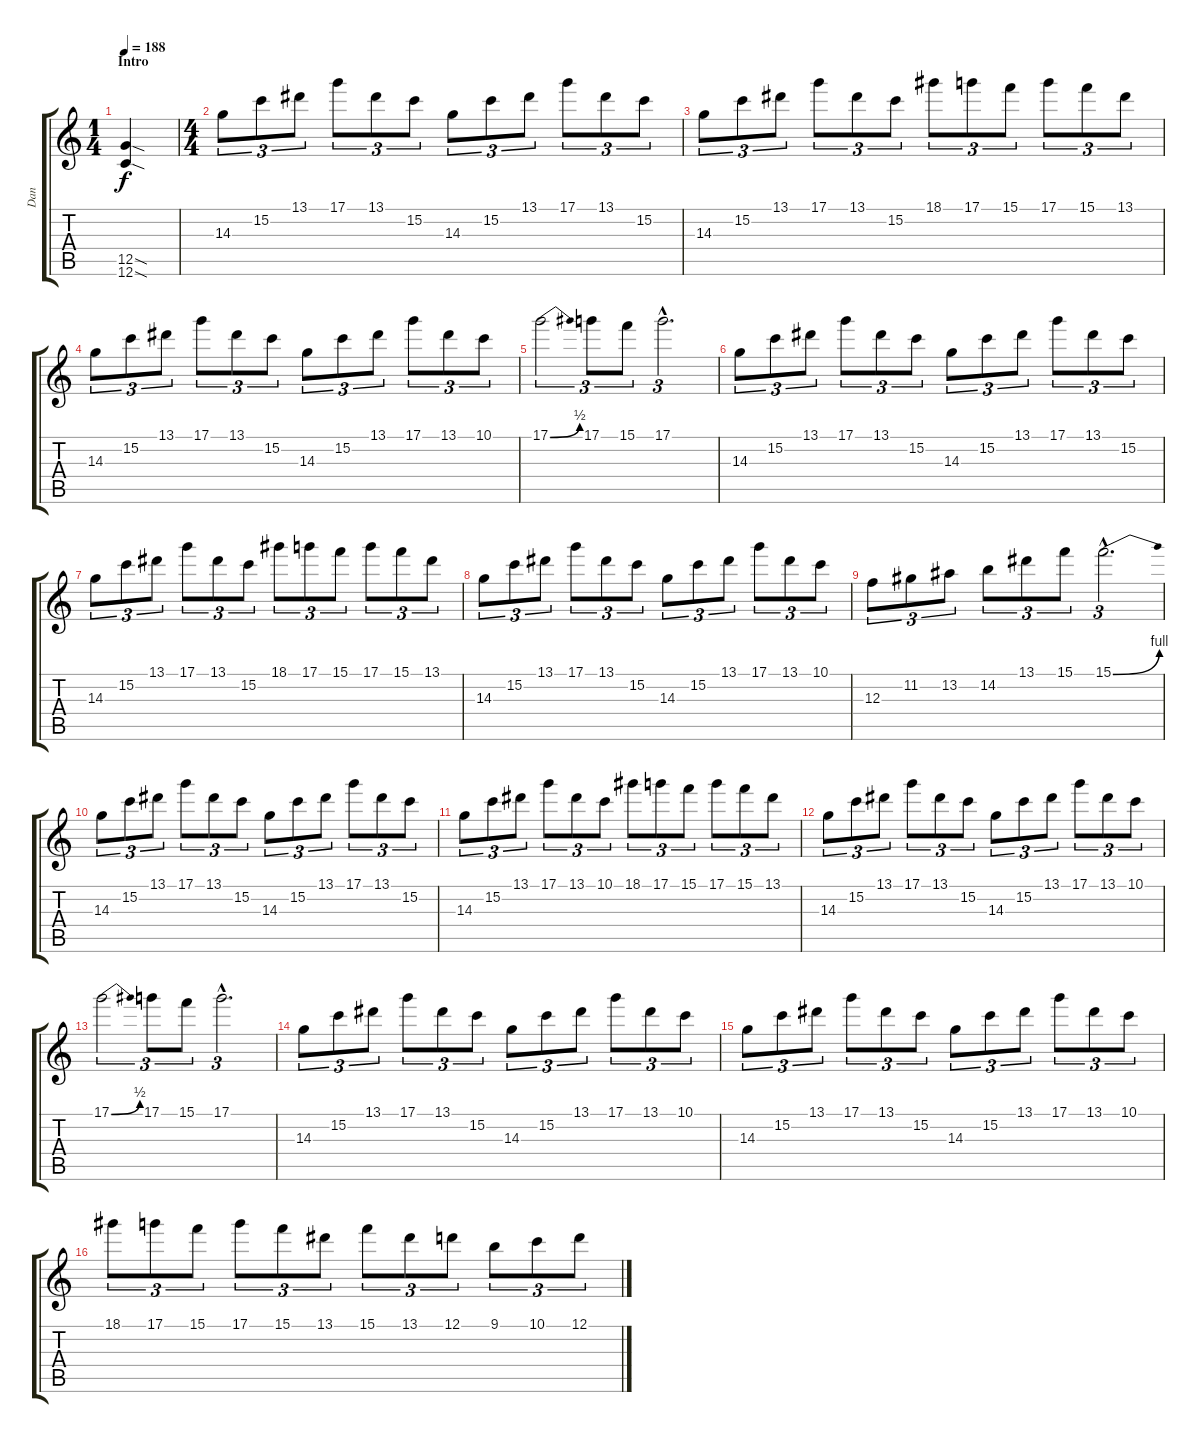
\track ("Dan" "Dan") {instrument distortionguitar}
\staff {score tabs}
\tuning (D4 A3 F3 C3 G2 C2) {hide}
\ts (1 4)
\section ("" "Intro")
\tempo 188
\clef g2
\ks c
(12.5{sod} 12.6{sod}).4{dy f instrument distortionguitar} |
\ts (4 4)
14.3.8{tu (3 2) volume 9} 15.2.8{tu (3 2)} 13.1.8{tu (3 2)} 17.1.8{tu (3 2)} 13.1.8{tu (3 2)} 15.2.8{tu (3 2)} 14.3.8{tu (3 2)} 15.2.8{tu (3 2)} 13.1.8{tu (3 2)} 17.1.8{tu (3 2)} 13.1.8{tu (3 2)} 15.2.8{tu (3 2)} |
14.3.8{tu (3 2)} 15.2.8{tu (3 2)} 13.1.8{tu (3 2)} 17.1.8{tu (3 2)} 13.1.8{tu (3 2)} 15.2.8{tu (3 2)} 18.1.8{tu (3 2)} 17.1.8{tu (3 2)} 15.1.8{tu (3 2)} 17.1.8{tu (3 2)} 15.1.8{tu (3 2)} 13.1.8{tu (3 2)} |
14.3.8{tu (3 2)} 15.2.8{tu (3 2)} 13.1.8{tu (3 2)} 17.1.8{tu (3 2)} 13.1.8{tu (3 2)} 15.2.8{tu (3 2)} 14.3.8{tu (3 2)} 15.2.8{tu (3 2)} 13.1.8{tu (3 2)} 17.1.8{tu (3 2)} 13.1.8{tu (3 2)} 10.1.8{tu (3 2)} |
17.1{be (bend 0 0 60 2)}.2{tu (3 2)} 17.1.8{tu (3 2)} 15.1.8{tu (3 2)} 17.1{hac}.2{d tu (3 2)} |
14.3.8{tu (3 2)} 15.2.8{tu (3 2)} 13.1.8{tu (3 2)} 17.1.8{tu (3 2)} 13.1.8{tu (3 2)} 15.2.8{tu (3 2)} 14.3.8{tu (3 2)} 15.2.8{tu (3 2)} 13.1.8{tu (3 2)} 17.1.8{tu (3 2)} 13.1.8{tu (3 2)} 15.2.8{tu (3 2)} |
14.3.8{tu (3 2)} 15.2.8{tu (3 2)} 13.1.8{tu (3 2)} 17.1.8{tu (3 2)} 13.1.8{tu (3 2)} 15.2.8{tu (3 2)} 18.1.8{tu (3 2)} 17.1.8{tu (3 2)} 15.1.8{tu (3 2)} 17.1.8{tu (3 2)} 15.1.8{tu (3 2)} 13.1.8{tu (3 2)} |
14.3.8{tu (3 2)} 15.2.8{tu (3 2)} 13.1.8{tu (3 2)} 17.1.8{tu (3 2)} 13.1.8{tu (3 2)} 15.2.8{tu (3 2)} 14.3.8{tu (3 2)} 15.2.8{tu (3 2)} 13.1.8{tu (3 2)} 17.1.8{tu (3 2)} 13.1.8{tu (3 2)} 10.1.8{tu (3 2)} |
12.3.8{tu (3 2)} 11.2.8{tu (3 2)} 13.2.8{tu (3 2)} 14.2.8{tu (3 2)} 13.1.8{tu (3 2)} 15.1.8{tu (3 2)} 15.1{be (bend 0 0 60 4) hac}.2{d tu (3 2)} |
14.3.8{tu (3 2)} 15.2.8{tu (3 2)} 13.1.8{tu (3 2)} 17.1.8{tu (3 2)} 13.1.8{tu (3 2)} 15.2.8{tu (3 2)} 14.3.8{tu (3 2)} 15.2.8{tu (3 2)} 13.1.8{tu (3 2)} 17.1.8{tu (3 2)} 13.1.8{tu (3 2)} 15.2.8{tu (3 2)} |
14.3.8{tu (3 2)} 15.2.8{tu (3 2)} 13.1.8{tu (3 2)} 17.1.8{tu (3 2)} 13.1.8{tu (3 2)} 10.1.8{tu (3 2)} 18.1.8{tu (3 2)} 17.1.8{tu (3 2)} 15.1.8{tu (3 2)} 17.1.8{tu (3 2)} 15.1.8{tu (3 2)} 13.1.8{tu (3 2)} |
14.3.8{tu (3 2)} 15.2.8{tu (3 2)} 13.1.8{tu (3 2)} 17.1.8{tu (3 2)} 13.1.8{tu (3 2)} 15.2.8{tu (3 2)} 14.3.8{tu (3 2)} 15.2.8{tu (3 2)} 13.1.8{tu (3 2)} 17.1.8{tu (3 2)} 13.1.8{tu (3 2)} 10.1.8{tu (3 2)} |
17.1{be (bend 0 0 60 2)}.2{tu (3 2)} 17.1.8{tu (3 2)} 15.1.8{tu (3 2)} 17.1{hac}.2{d tu (3 2)} |
14.3.8{tu (3 2)} 15.2.8{tu (3 2)} 13.1.8{tu (3 2)} 17.1.8{tu (3 2)} 13.1.8{tu (3 2)} 15.2.8{tu (3 2)} 14.3.8{tu (3 2)} 15.2.8{tu (3 2)} 13.1.8{tu (3 2)} 17.1.8{tu (3 2)} 13.1.8{tu (3 2)} 10.1.8{tu (3 2)} |
14.3.8{tu (3 2)} 15.2.8{tu (3 2)} 13.1.8{tu (3 2)} 17.1.8{tu (3 2)} 13.1.8{tu (3 2)} 15.2.8{tu (3 2)} 14.3.8{tu (3 2)} 15.2.8{tu (3 2)} 13.1.8{tu (3 2)} 17.1.8{tu (3 2)} 13.1.8{tu (3 2)} 10.1.8{tu (3 2)} |
18.1.8{tu (3 2)} 17.1.8{tu (3 2)} 15.1.8{tu (3 2)} 17.1.8{tu (3 2)} 15.1.8{tu (3 2)} 13.1.8{tu (3 2)} 15.1.8{tu (3 2)} 13.1.8{tu (3 2)} 12.1.8{tu (3 2)} 9.1.8{tu (3 2)} 10.1.8{tu (3 2)} 12.1.8{tu (3 2)}
